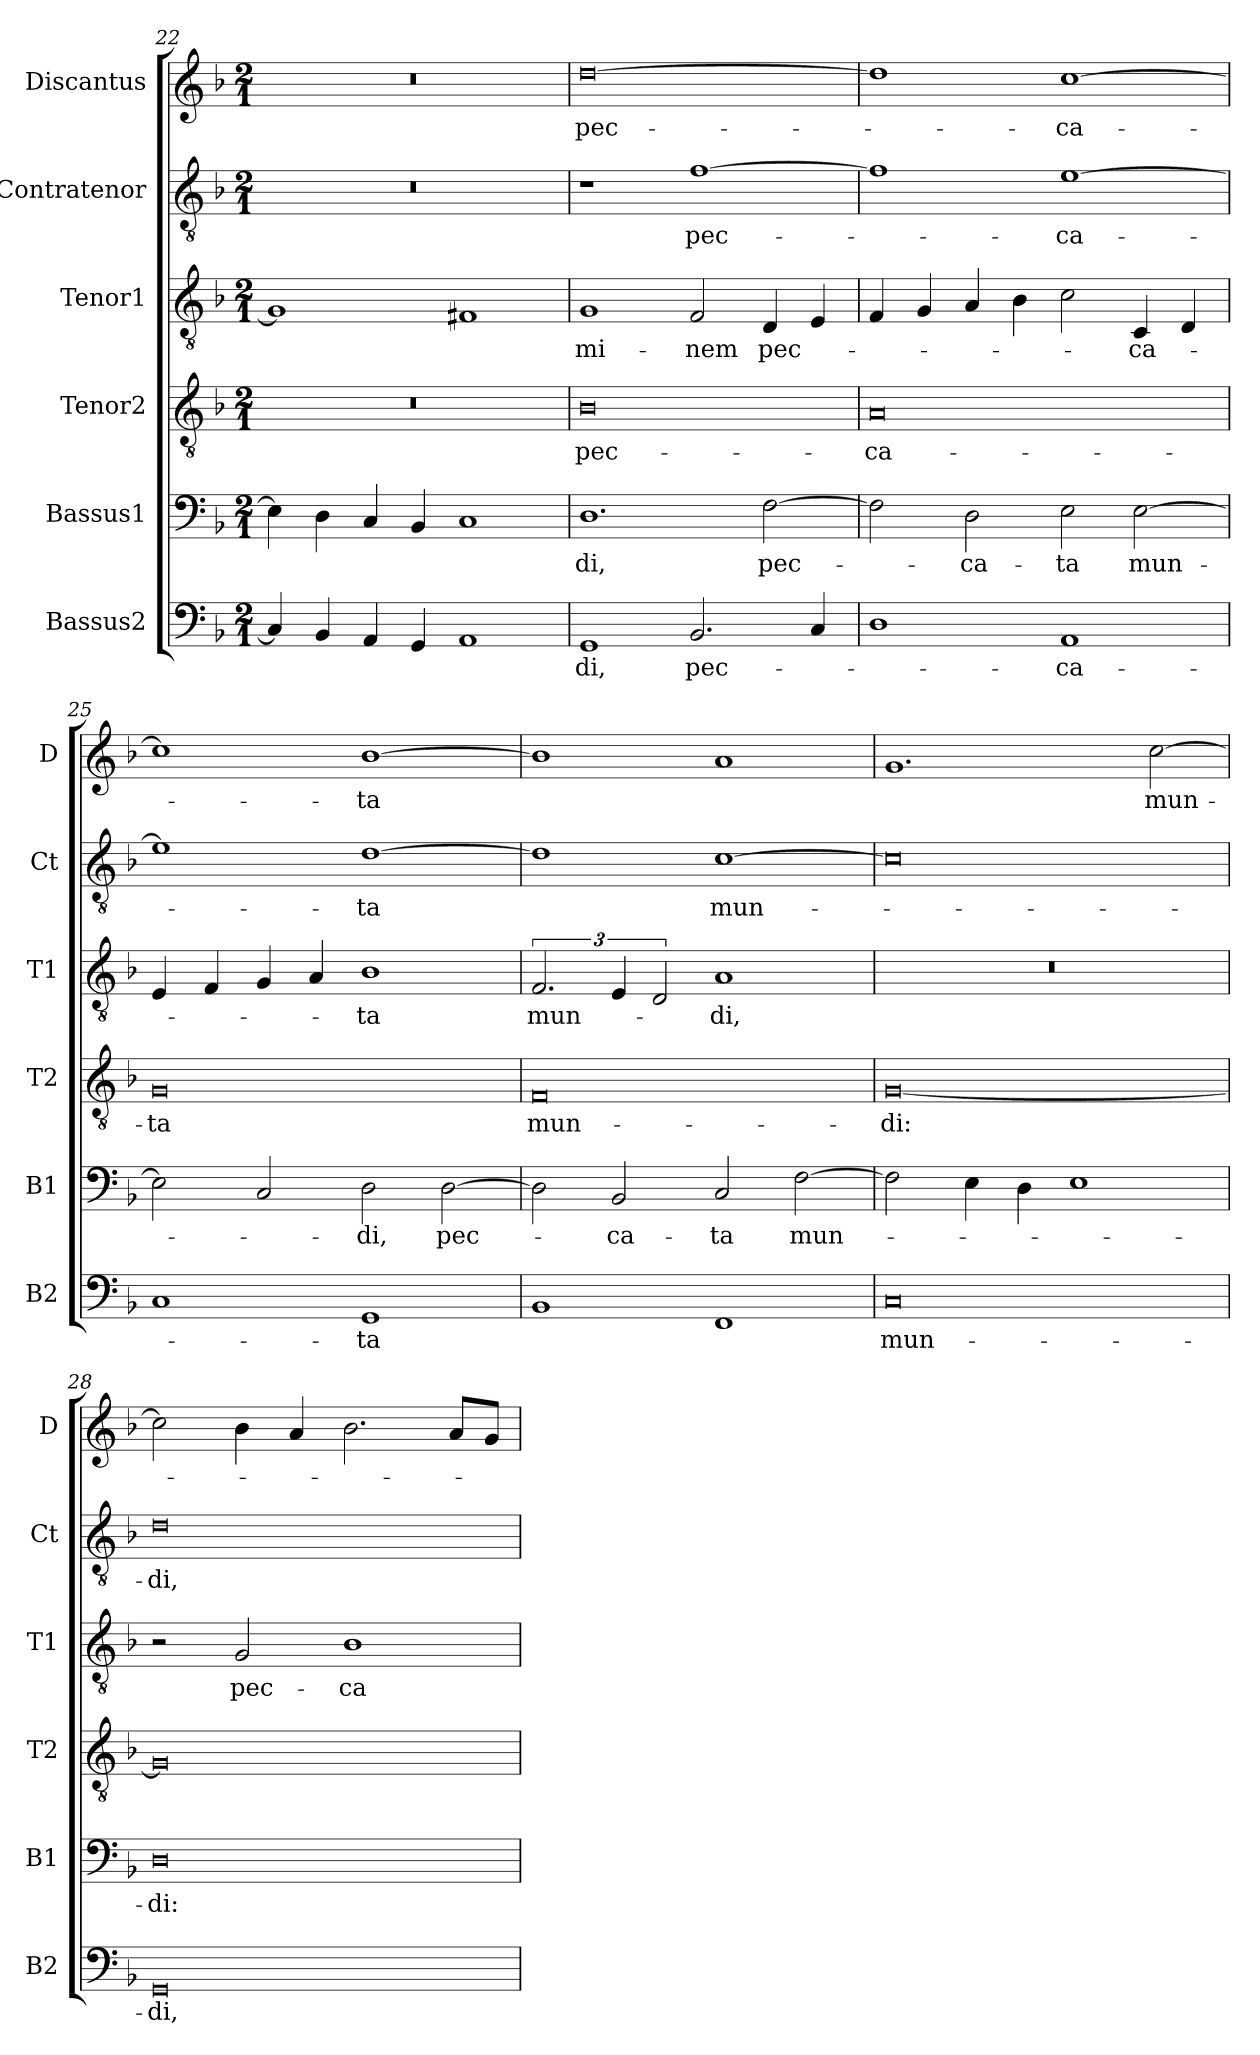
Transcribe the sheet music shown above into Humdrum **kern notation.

**kern	**text	**kern	**text	**kern	**text	**kern	**text	**kern	**text	**kern	**text
*part6	*part6	*part5	*part5	*part4	*part4	*part3	*part3	*part2	*part2	*part1	*part1
*staff6	*staff6	*staff5	*staff5	*staff4	*staff4	*staff3	*staff3	*staff2	*staff2	*staff1	*staff1
*I"Bassus2	*	*I"Bassus1	*	*I"Tenor2	*	*I"Tenor1	*	*I"Contratenor	*	*I"Discantus	*
*I'B2	*	*I'B1	*	*I'T2	*	*I'T1	*	*I'Ct	*	*I'D	*
*clefF4	*	*clefF4	*	*clefGv2	*	*clefGv2	*	*clefGv2	*	*clefG2	*
*k[b-]	*	*k[b-]	*	*k[b-]	*	*k[b-]	*	*k[b-]	*	*k[b-]	*
*M2/1	*	*M2/1	*	*M2/1	*	*M2/1	*	*M2/1	*	*M2/1	*
=22	=22	=22	=22	=22	=22	=22	=22	=22	=22	=22	=22
4C/]	.	4E\]	.	0r	.	1G]	.	0r	.	0r	.
4BB-/	.	4D\	.	.	.	.	.	.	.	.	.
4AA/	.	4C/	.	.	.	.	.	.	.	.	.
4GG/	.	4BB-/	.	.	.	.	.	.	.	.	.
1AA	.	1C	.	.	.	1F#X	.	.	.	.	.
=23	=23	=23	=23	=23	=23	=23	=23	=23	=23	=23	=23
1GG	-di,	1.D	-di,	0B-	pec-	1G	-mi-	1r	.	[0dd	pec-
2.BB-/	pec-	.	.	.	.	2F/	-nem	[1f	pec-	.	.
.	.	[2F\	pec-	.	.	4D/	pec-	.	.	.	.
4C/	.	.	.	.	.	4E/	.	.	.	.	.
=24	=24	=24	=24	=24	=24	=24	=24	=24	=24	=24	=24
1D	.	2F\]	.	0A	-ca-	4F/	.	1f]	.	1dd]	.
.	.	.	.	.	.	4G/	.	.	.	.	.
.	.	2D\	-ca-	.	.	4A/	.	.	.	.	.
.	.	.	.	.	.	4B-\	.	.	.	.	.
1AA	-ca-	2E\	-ta	.	.	2c\	.	[1e	-ca-	[1cc	-ca-
.	.	[2E\	mun-	.	.	4C/	-ca-	.	.	.	.
.	.	.	.	.	.	4D/	.	.	.	.	.
=25	=25	=25	=25	=25	=25	=25	=25	=25	=25	=25	=25
1C	.	2E\]	.	0G	-ta	4E/	.	1e]	.	1cc]	.
.	.	.	.	.	.	4F/	.	.	.	.	.
.	.	2C/	.	.	.	4G/	.	.	.	.	.
.	.	.	.	.	.	4A/	.	.	.	.	.
1GG	-ta	2D\	-di,	.	.	1B-	-ta	[1d	-ta	[1b-	-ta
.	.	[2D\	pec-	.	.	.	.	.	.	.	.
=26	=26	=26	=26	=26	=26	=26	=26	=26	=26	=26	=26
1BB-	.	2D\]	.	0F	mun-	3.F/	mun-	1d]	.	1b-]	.
.	.	2BB-/	-ca-	.	.	6E/	.	.	.	.	.
.	.	.	.	.	.	3D/	.	.	.	.	.
1FF	.	2C/	-ta	.	.	1A	-di,	[1c	mun-	1a	.
.	.	[2F\	mun-	.	.	.	.	.	.	.	.
=27	=27	=27	=27	=27	=27	=27	=27	=27	=27	=27	=27
0C	mun-	2F\]	.	[0G	-di:	0r	.	0c]	.	1.g	.
.	.	4E\	.	.	.	.	.	.	.	.	.
.	.	4D\	.	.	.	.	.	.	.	.	.
.	.	1E	.	.	.	.	.	.	.	.	.
.	.	.	.	.	.	.	.	.	.	[2cc\	mun-
=28	=28	=28	=28	=28	=28	=28	=28	=28	=28	=28	=28
0GG	-di,	0D	-di:	0G]	.	2r	.	0d	-di,	2cc\]	.
.	.	.	.	.	.	2G/	pec-	.	.	4b-\	.
.	.	.	.	.	.	.	.	.	.	4a/	.
.	.	.	.	.	.	1B-	-ca-	.	.	2.b-\	.
.	.	.	.	.	.	.	.	.	.	8a/L	.
.	.	.	.	.	.	.	.	.	.	8g/J	.
=	=	=	=	=	=	=	=	=	=	=	=
*-	*-	*-	*-	*-	*-	*-	*-	*-	*-	*-	*-
